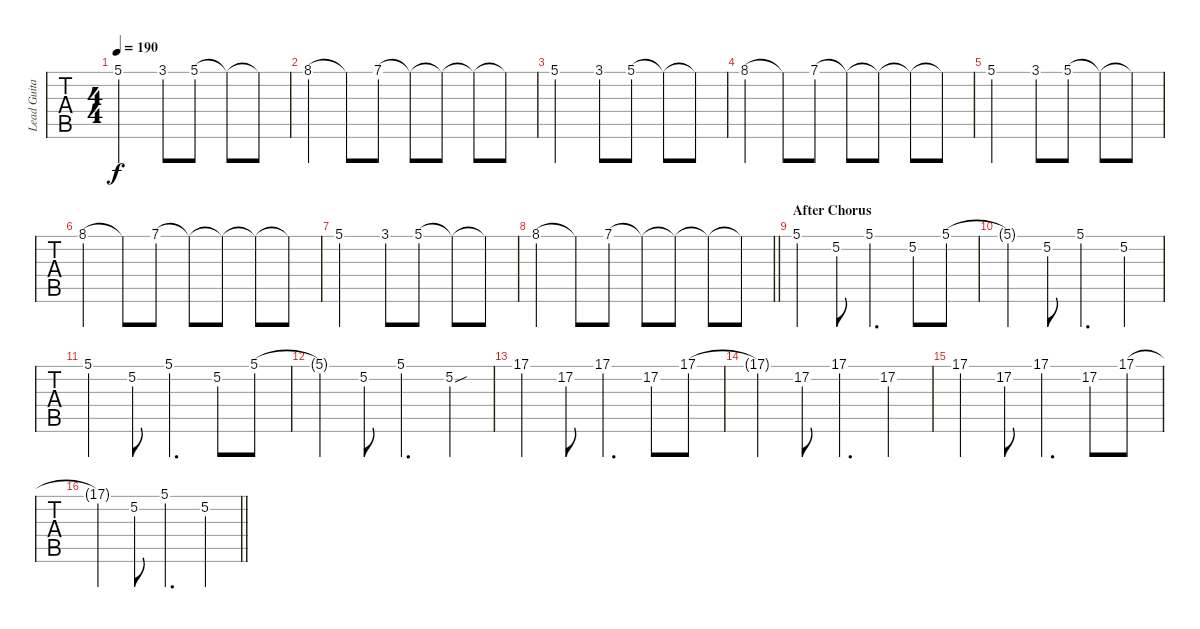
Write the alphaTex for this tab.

\track ("Lead Guitar" "Lead Guita") {instrument distortionguitar}
\staff {tabs}
\tuning (D4 A3 F3 C3 G2 C2) {hide}
\ts (4 4)
\tempo 190
\clef g2
\ks c
5.1.2{dy f} 3.1.8 5.1.8 5.1{t}.8 5.1{t}.8 |
8.1.4 8.1{t}.8 7.1.8 7.1{t}.8 7.1{t}.8 7.1{t}.8 7.1{t}.8 |
5.1.2 3.1.8 5.1.8 5.1{t}.8 5.1{t}.8 |
8.1.4 8.1{t}.8 7.1.8 7.1{t}.8 7.1{t}.8 7.1{t}.8 7.1{t}.8 |
5.1.2 3.1.8 5.1.8 5.1{t}.8 5.1{t}.8 |
8.1.4 8.1{t}.8 7.1.8 7.1{t}.8 7.1{t}.8 7.1{t}.8 7.1{t}.8 |
5.1.2 3.1.8 5.1.8 5.1{t}.8 5.1{t}.8 |
\barLineRight lightlight
8.1.4 8.1{t}.8 7.1.8 7.1{t}.8 7.1{t}.8 7.1{t}.8 7.1{t}.8 |
\section ("" "After Chorus")
5.1.4 5.2.8 5.1.4{d} 5.2.8 5.1.8 |
5.1{t}.4 5.2.8 5.1.4{d} 5.2.4 |
5.1.4 5.2.8 5.1.4{d} 5.2.8 5.1.8 |
5.1{t}.4 5.2.8 5.1.4{d} 5.2{sou}.4 |
17.1.4 17.2.8 17.1.4{d} 17.2.8 17.1.8 |
17.1{t}.4 17.2.8 17.1.4{d} 17.2.4 |
17.1.4 17.2.8 17.1.4{d} 17.2.8 17.1.8 |
\barLineRight lightlight
17.1{t}.4 5.2.8 5.1.4{d} 5.2.4
